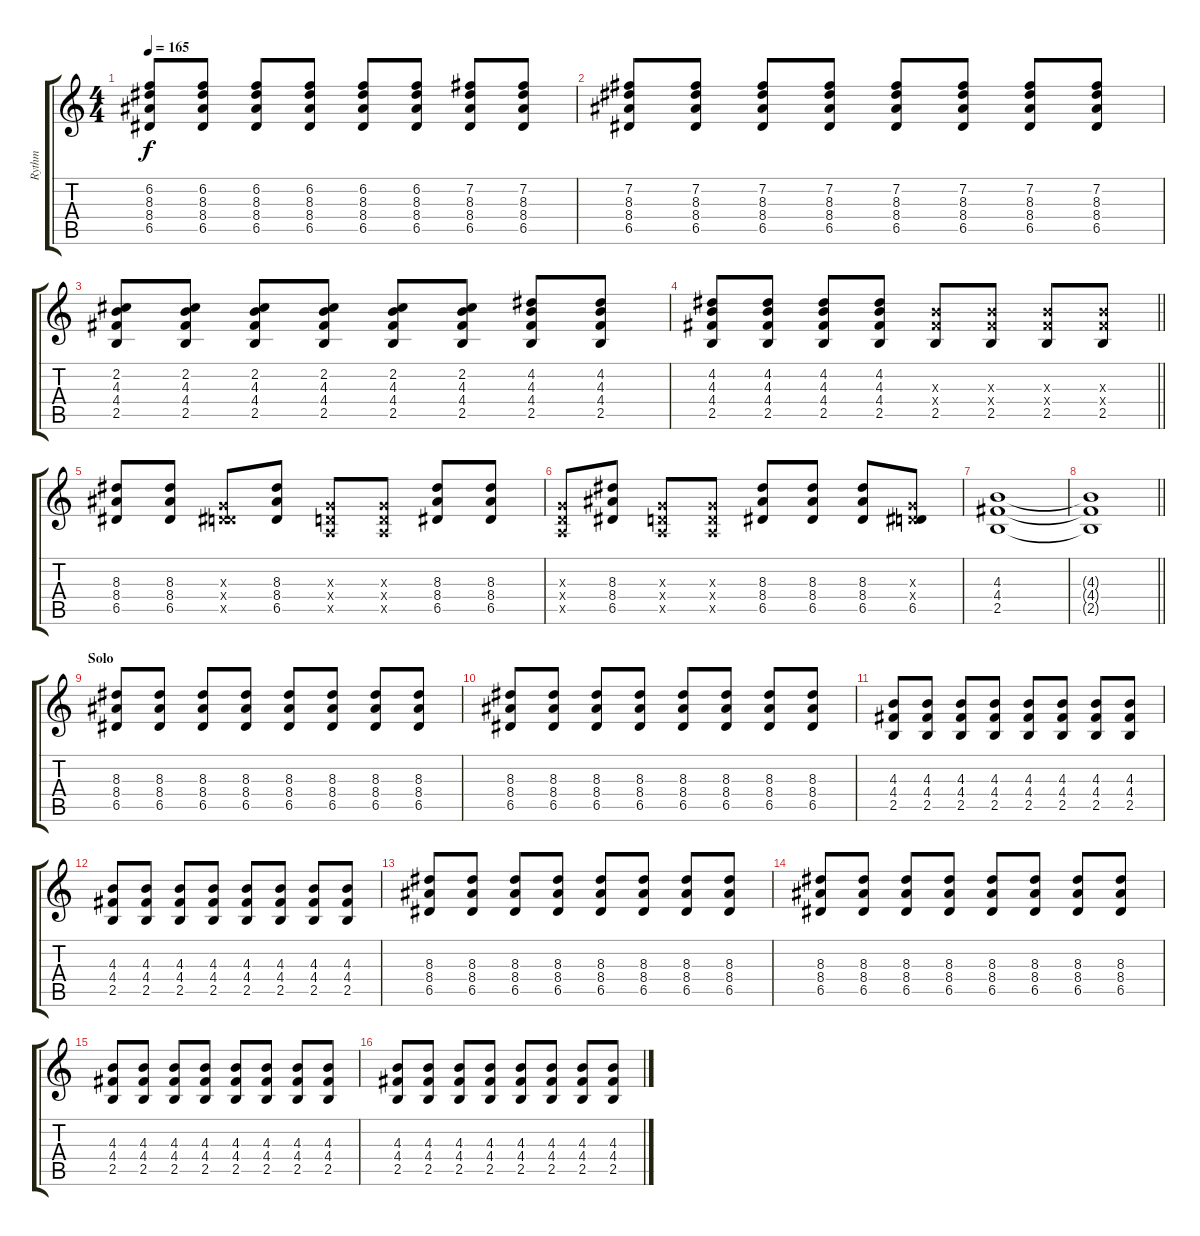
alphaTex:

\track ("Rythm" "Rythm") {instrument acousticguitarsteel}
\staff {score tabs}
\tuning (E4 B3 G3 D3 A2 E2) {hide}
\ts (4 4)
\tempo 165
\clef g2
\ks c
(6.2 8.3 8.4 6.5).8{dy f} (6.2 8.3 8.4 6.5).8 (6.2 8.3 8.4 6.5).8 (6.2 8.3 8.4 6.5).8 (6.2 8.3 8.4 6.5).8 (6.2 8.3 8.4 6.5).8 (7.2 8.3 8.4 6.5).8 (7.2 8.3 8.4 6.5).8 |
(7.2 8.3 8.4 6.5).8 (7.2 8.3 8.4 6.5).8 (7.2 8.3 8.4 6.5).8 (7.2 8.3 8.4 6.5).8 (7.2 8.3 8.4 6.5).8 (7.2 8.3 8.4 6.5).8 (7.2 8.3 8.4 6.5).8 (7.2 8.3 8.4 6.5).8 |
(2.2 4.3 4.4 2.5).8 (2.2 4.3 4.4 2.5).8 (2.2 4.3 4.4 2.5).8 (2.2 4.3 4.4 2.5).8 (2.2 4.3 4.4 2.5).8 (2.2 4.3 4.4 2.5).8 (4.2 4.3 4.4 2.5).8 (4.2 4.3 4.4 2.5).8 |
\barLineRight lightlight
(4.2 4.3 4.4 2.5).8 (4.2 4.3 4.4 2.5).8 (4.2 4.3 4.4 2.5).8 (4.2 4.3 4.4 2.5).8 (4.3{x} 4.4{x} 2.5).8 (4.3{x} 4.4{x} 2.5).8 (4.3{x} 4.4{x} 2.5).8 (4.3{x} 4.4{x} 2.5).8 |
(8.3 8.4 6.5).8 (8.3 8.4 6.5).8 (0.3{x} 0.4{x} 6.5{x}).8 (8.3 8.4 6.5).8 (0.3{x} 0.4{x} 0.5{x}).8 (0.3{x} 0.4{x} 0.5{x}).8 (8.3 8.4 6.5).8 (8.3 8.4 6.5).8 |
(0.3{x} 0.4{x} 0.5{x}).8 (8.3 8.4 6.5).8 (0.3{x} 0.4{x} 0.5{x}).8 (0.3{x} 0.4{x} 0.5{x}).8 (8.3 8.4 6.5).8 (8.3 8.4 6.5).8 (8.3 8.4 6.5).8 (0.3{x} 0.4{x} 6.5).8 |
(4.3 4.4 2.5).1 |
\barLineRight lightlight
(4.3{t} 4.4{t} 2.5{t}).1 |
\section ("" "Solo")
(8.3 8.4 6.5).8{instrument distortionguitar} (8.3 8.4 6.5).8 (8.3 8.4 6.5).8 (8.3 8.4 6.5).8 (8.3 8.4 6.5).8 (8.3 8.4 6.5).8 (8.3 8.4 6.5).8 (8.3 8.4 6.5).8 |
(8.3 8.4 6.5).8 (8.3 8.4 6.5).8 (8.3 8.4 6.5).8 (8.3 8.4 6.5).8 (8.3 8.4 6.5).8 (8.3 8.4 6.5).8 (8.3 8.4 6.5).8 (8.3 8.4 6.5).8 |
(4.3 4.4 2.5).8 (4.3 4.4 2.5).8 (4.3 4.4 2.5).8 (4.3 4.4 2.5).8 (4.3 4.4 2.5).8 (4.3 4.4 2.5).8 (4.3 4.4 2.5).8 (4.3 4.4 2.5).8 |
(4.3 4.4 2.5).8 (4.3 4.4 2.5).8 (4.3 4.4 2.5).8 (4.3 4.4 2.5).8 (4.3 4.4 2.5).8 (4.3 4.4 2.5).8 (4.3 4.4 2.5).8 (4.3 4.4 2.5).8 |
(8.3 8.4 6.5).8{instrument distortionguitar} (8.3 8.4 6.5).8 (8.3 8.4 6.5).8 (8.3 8.4 6.5).8 (8.3 8.4 6.5).8 (8.3 8.4 6.5).8 (8.3 8.4 6.5).8 (8.3 8.4 6.5).8 |
(8.3 8.4 6.5).8 (8.3 8.4 6.5).8 (8.3 8.4 6.5).8 (8.3 8.4 6.5).8 (8.3 8.4 6.5).8 (8.3 8.4 6.5).8 (8.3 8.4 6.5).8 (8.3 8.4 6.5).8 |
(4.3 4.4 2.5).8 (4.3 4.4 2.5).8 (4.3 4.4 2.5).8 (4.3 4.4 2.5).8 (4.3 4.4 2.5).8 (4.3 4.4 2.5).8 (4.3 4.4 2.5).8 (4.3 4.4 2.5).8 |
(4.3 4.4 2.5).8 (4.3 4.4 2.5).8 (4.3 4.4 2.5).8 (4.3 4.4 2.5).8 (4.3 4.4 2.5).8 (4.3 4.4 2.5).8 (4.3 4.4 2.5).8 (4.3 4.4 2.5).8
